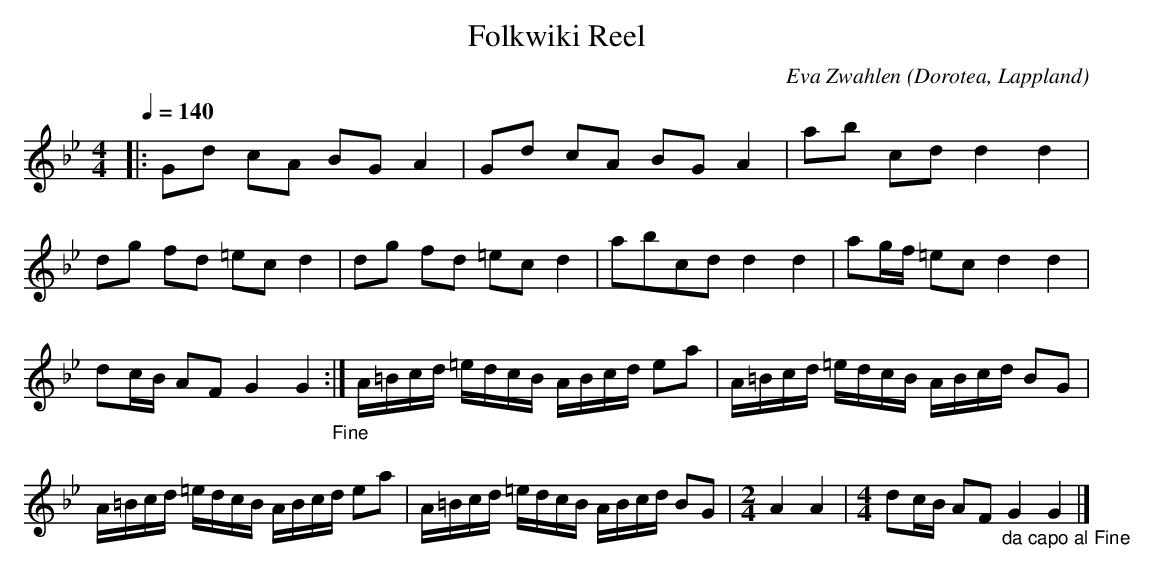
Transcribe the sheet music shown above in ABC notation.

X:1
T:Folkwiki Reel
O:Dorotea, Lappland
C: Eva Zwahlen
M:4/4
L:1/16
K:Gm
Q: 1/4=140
|: G2d2 c2A2 B2G2 A4 | G2d2 c2A2 B2G2 A4 | a2b2 c2d2 d4 d4 | d2g2 f2d2 =e2c2 d4 | d2g2 f2d2 =e2c2 d4 | a2b2c2d2 d4 d4 | a2gf =e2c2 d4 d4|d2cB A2F2 G4 G4 "_Fine":| A=Bcd =edcB ABcd e2a2 | A=Bcd =edcB ABcd B2G2 |A=Bcd =edcB ABcd e2a2 | A=Bcd =edcB ABcd B2G2 |[M:2/4] A4 A4 |[M:4/4] d2cB A2F2 "_da capo al Fine" G4 G4 |]
